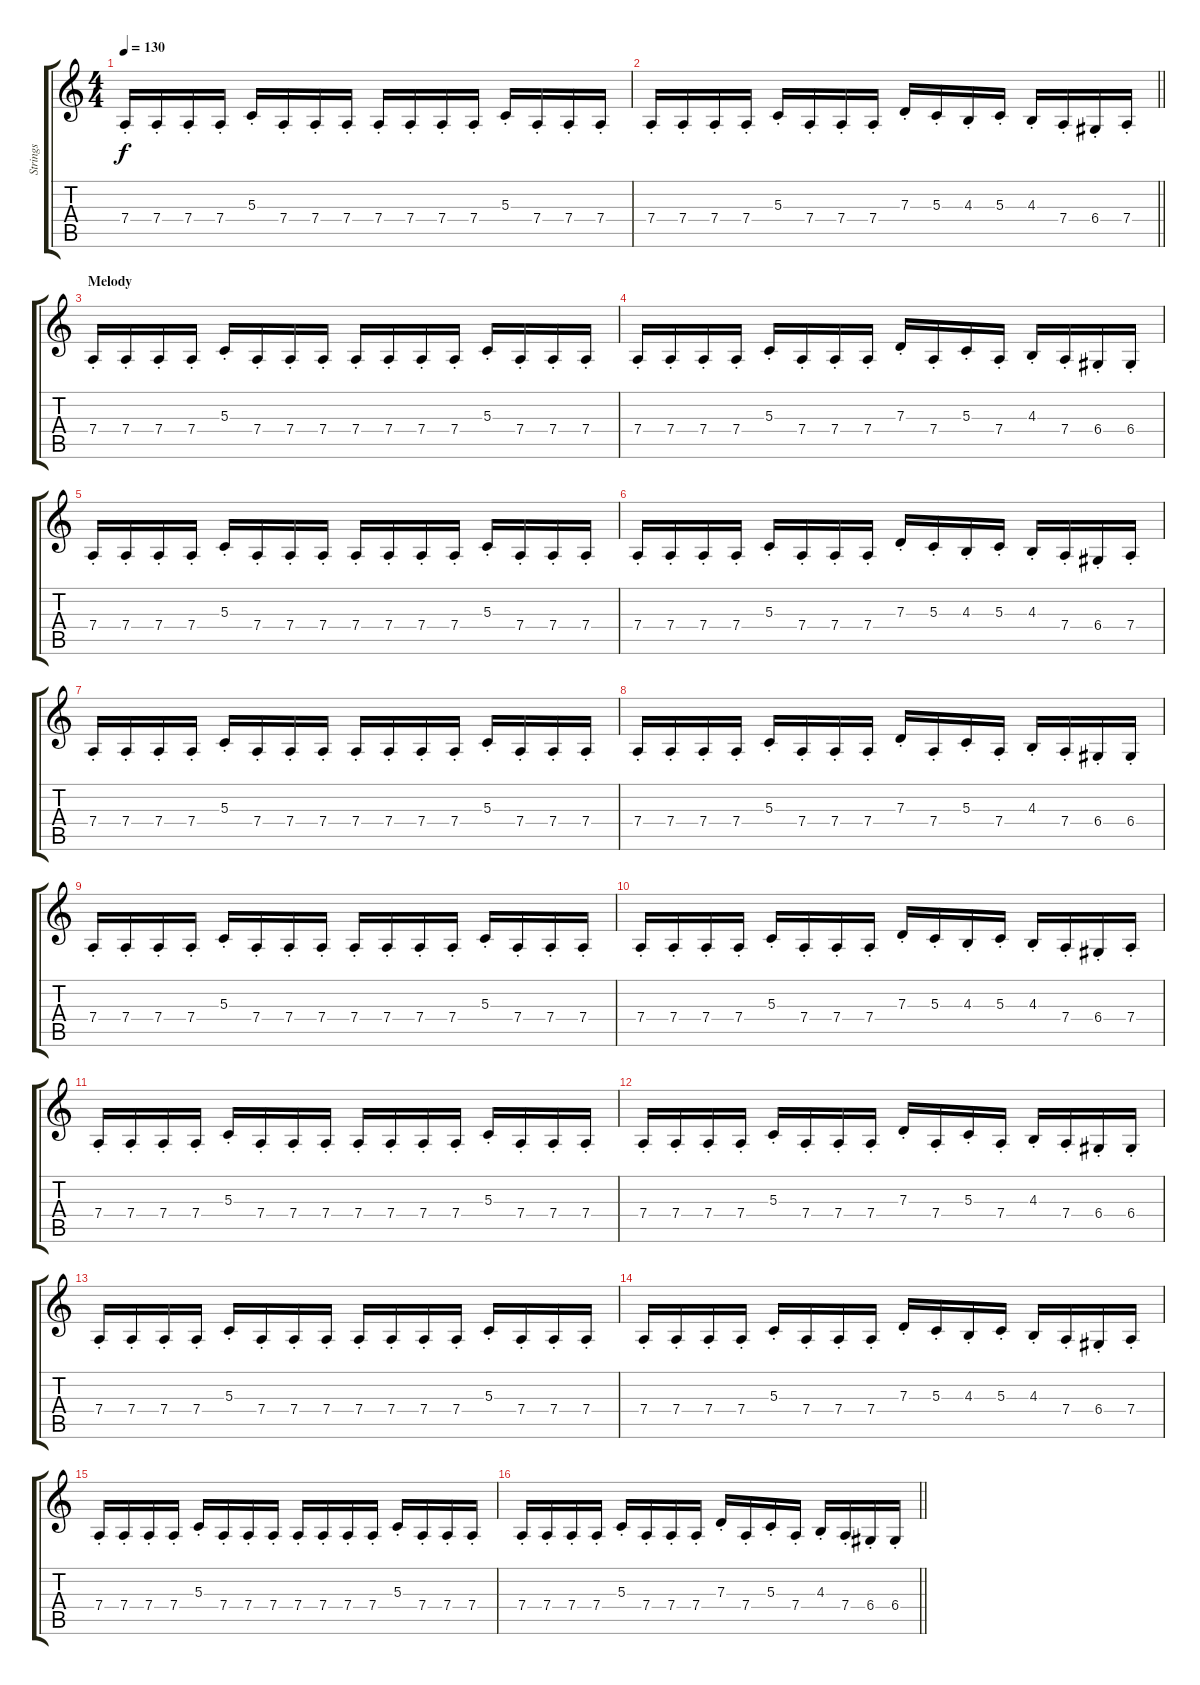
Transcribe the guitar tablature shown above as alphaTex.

\track ("Strings" "Strings") {instrument stringensemble1}
\staff {score tabs}
\tuning (E4 B3 G3 D3 A2 E2) {hide}
\ts (4 4)
\tempo 130
\clef g2
\ks c
7.4{st}.16{dy f} 7.4{st}.16 7.4{st}.16 7.4{st}.16 5.3{st}.16 7.4{st}.16 7.4{st}.16 7.4{st}.16 7.4{st}.16 7.4{st}.16 7.4{st}.16 7.4{st}.16 5.3{st}.16 7.4{st}.16 7.4{st}.16 7.4{st}.16 |
\barLineRight lightlight
7.4{st}.16 7.4{st}.16 7.4{st}.16 7.4{st}.16 5.3{st}.16 7.4{st}.16 7.4{st}.16 7.4{st}.16 7.3{st}.16 5.3{st}.16 4.3{st}.16 5.3{st}.16 4.3{st}.16 7.4{st}.16 6.4{st}.16 7.4{st}.16 |
\section ("" "Melody")
7.4{st}.16 7.4{st}.16 7.4{st}.16 7.4{st}.16 5.3{st}.16 7.4{st}.16 7.4{st}.16 7.4{st}.16 7.4{st}.16 7.4{st}.16 7.4{st}.16 7.4{st}.16 5.3{st}.16 7.4{st}.16 7.4{st}.16 7.4{st}.16 |
7.4{st}.16 7.4{st}.16 7.4{st}.16 7.4{st}.16 5.3{st}.16 7.4{st}.16 7.4{st}.16 7.4{st}.16 7.3{st}.16 7.4{st}.16 5.3{st}.16 7.4{st}.16 4.3{st}.16 7.4{st}.16 6.4{st}.16 6.4{st}.16 |
7.4{st}.16 7.4{st}.16 7.4{st}.16 7.4{st}.16 5.3{st}.16 7.4{st}.16 7.4{st}.16 7.4{st}.16 7.4{st}.16 7.4{st}.16 7.4{st}.16 7.4{st}.16 5.3{st}.16 7.4{st}.16 7.4{st}.16 7.4{st}.16 |
7.4{st}.16 7.4{st}.16 7.4{st}.16 7.4{st}.16 5.3{st}.16 7.4{st}.16 7.4{st}.16 7.4{st}.16 7.3{st}.16 5.3{st}.16 4.3{st}.16 5.3{st}.16 4.3{st}.16 7.4{st}.16 6.4{st}.16 7.4{st}.16 |
7.4{st}.16 7.4{st}.16 7.4{st}.16 7.4{st}.16 5.3{st}.16 7.4{st}.16 7.4{st}.16 7.4{st}.16 7.4{st}.16 7.4{st}.16 7.4{st}.16 7.4{st}.16 5.3{st}.16 7.4{st}.16 7.4{st}.16 7.4{st}.16 |
7.4{st}.16 7.4{st}.16 7.4{st}.16 7.4{st}.16 5.3{st}.16 7.4{st}.16 7.4{st}.16 7.4{st}.16 7.3{st}.16 7.4{st}.16 5.3{st}.16 7.4{st}.16 4.3{st}.16 7.4{st}.16 6.4{st}.16 6.4{st}.16 |
7.4{st}.16 7.4{st}.16 7.4{st}.16 7.4{st}.16 5.3{st}.16 7.4{st}.16 7.4{st}.16 7.4{st}.16 7.4{st}.16 7.4{st}.16 7.4{st}.16 7.4{st}.16 5.3{st}.16 7.4{st}.16 7.4{st}.16 7.4{st}.16 |
7.4{st}.16 7.4{st}.16 7.4{st}.16 7.4{st}.16 5.3{st}.16 7.4{st}.16 7.4{st}.16 7.4{st}.16 7.3{st}.16 5.3{st}.16 4.3{st}.16 5.3{st}.16 4.3{st}.16 7.4{st}.16 6.4{st}.16 7.4{st}.16 |
7.4{st}.16 7.4{st}.16 7.4{st}.16 7.4{st}.16 5.3{st}.16 7.4{st}.16 7.4{st}.16 7.4{st}.16 7.4{st}.16 7.4{st}.16 7.4{st}.16 7.4{st}.16 5.3{st}.16 7.4{st}.16 7.4{st}.16 7.4{st}.16 |
7.4{st}.16 7.4{st}.16 7.4{st}.16 7.4{st}.16 5.3{st}.16 7.4{st}.16 7.4{st}.16 7.4{st}.16 7.3{st}.16 7.4{st}.16 5.3{st}.16 7.4{st}.16 4.3{st}.16 7.4{st}.16 6.4{st}.16 6.4{st}.16 |
7.4{st}.16 7.4{st}.16 7.4{st}.16 7.4{st}.16 5.3{st}.16 7.4{st}.16 7.4{st}.16 7.4{st}.16 7.4{st}.16 7.4{st}.16 7.4{st}.16 7.4{st}.16 5.3{st}.16 7.4{st}.16 7.4{st}.16 7.4{st}.16 |
7.4{st}.16 7.4{st}.16 7.4{st}.16 7.4{st}.16 5.3{st}.16 7.4{st}.16 7.4{st}.16 7.4{st}.16 7.3{st}.16 5.3{st}.16 4.3{st}.16 5.3{st}.16 4.3{st}.16 7.4{st}.16 6.4{st}.16 7.4{st}.16 |
7.4{st}.16 7.4{st}.16 7.4{st}.16 7.4{st}.16 5.3{st}.16 7.4{st}.16 7.4{st}.16 7.4{st}.16 7.4{st}.16 7.4{st}.16 7.4{st}.16 7.4{st}.16 5.3{st}.16 7.4{st}.16 7.4{st}.16 7.4{st}.16 |
\barLineRight lightlight
7.4{st}.16 7.4{st}.16 7.4{st}.16 7.4{st}.16 5.3{st}.16 7.4{st}.16 7.4{st}.16 7.4{st}.16 7.3{st}.16 7.4{st}.16 5.3{st}.16 7.4{st}.16 4.3{st}.16 7.4{st}.16 6.4{st}.16 6.4{st}.16
